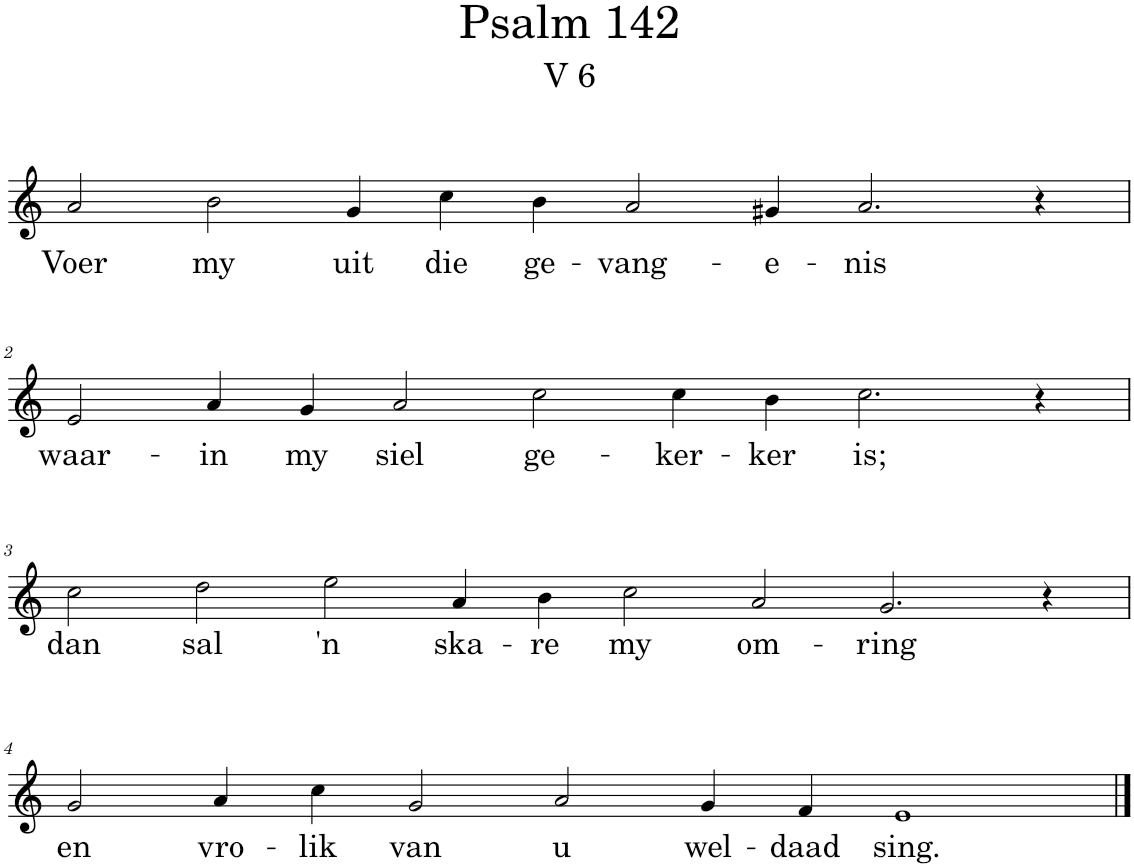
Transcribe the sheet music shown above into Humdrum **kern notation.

**kern	**text
*part1	*part1
*staff1	*staff1
*I"Pipe Organ	*
*I'Org.	*
*clefG2	*
*k[]	*
*M14/4	*
=1	=1
!	!LO:LY:b
2a/	Voer
!	!LO:LY:b
2b\	my
!	!LO:LY:b
4g/	uit
!	!LO:LY:b
4cc\	die
!	!LO:LY:b
4b\	ge-
!	!LO:LY:b
2a/	-vang-
!	!LO:LY:b
4g#X/	-e-
!	!LO:LY:b
2.a/	-nis
4r	.
!!LO:LB:g=z
=2	=2
!	!LO:LY:b
2e/	waar-
!	!LO:LY:b
4a/	-in
!	!LO:LY:b
4g/	my
!	!LO:LY:b
2a/	siel
!	!LO:LY:b
2cc\	ge-
!	!LO:LY:b
4cc\	-ker-
!	!LO:LY:b
4b\	-ker
!	!LO:LY:b
2.cc\	is;
4r	.
!!LO:LB:g=z
=3	=3
*M16/4	*
!	!LO:LY:b
2cc\	dan
!	!LO:LY:b
2dd\	sal
!	!LO:LY:b
2ee\	'n
!	!LO:LY:b
4a/	ska-
!	!LO:LY:b
4b\	-re
!	!LO:LY:b
2cc\	my
!	!LO:LY:b
2a/	om-
!	!LO:LY:b
2.g/	-ring
4r	.
!!LO:LB:g=z
=4	=4
*M14/4	*
!	!LO:LY:b
2g/	en
!	!LO:LY:b
4a/	vro-
!	!LO:LY:b
4cc\	-lik
!	!LO:LY:b
2g/	van
!	!LO:LY:b
2a/	u
!	!LO:LY:b
4g/	wel-
!	!LO:LY:b
4f/	-daad
!	!LO:LY:b
1e	sing.
==	==
*-	*-
